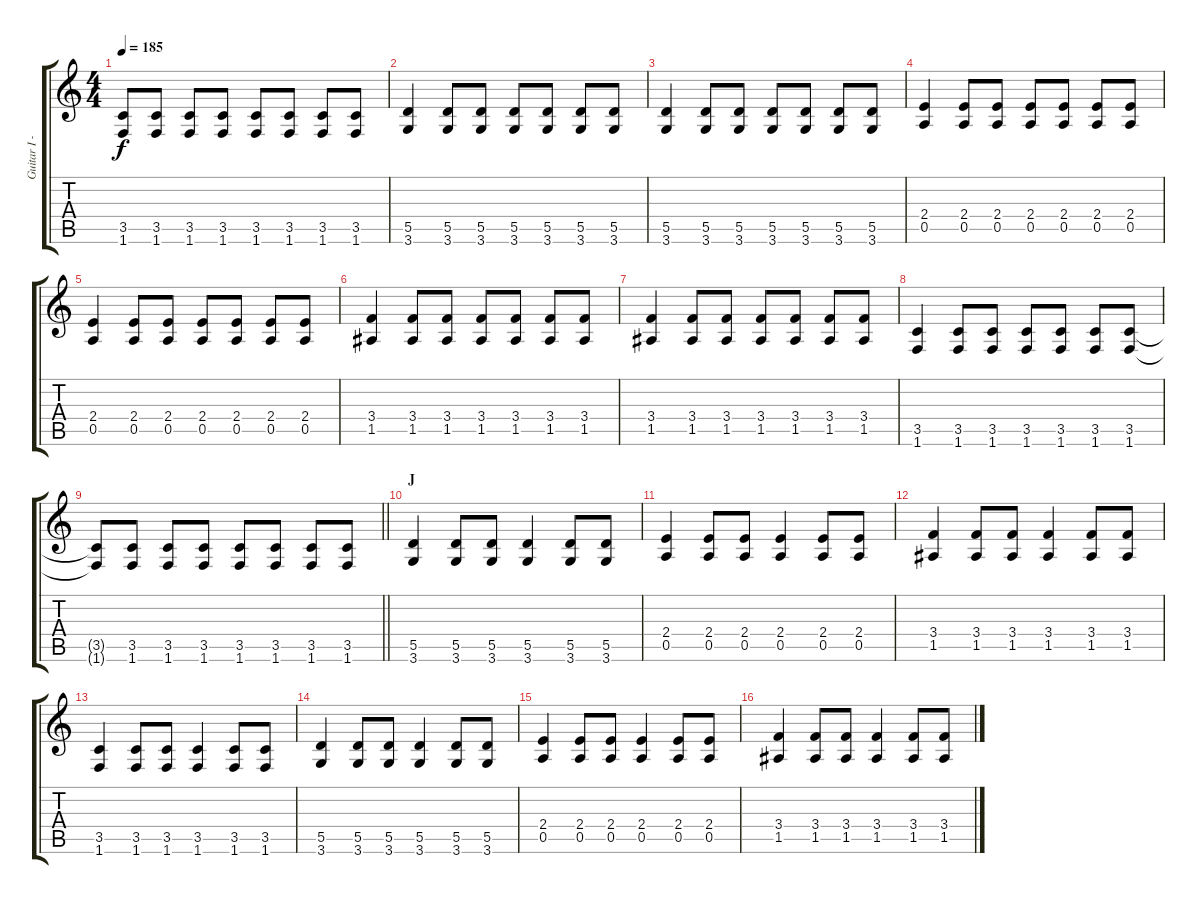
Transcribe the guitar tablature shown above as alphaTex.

\track ("Guitar I - Gotoh" "Guitar I -") {instrument distortionguitar}
\staff {score tabs}
\tuning (E4 B3 G3 D3 A2 E2) {hide}
\ts (4 4)
\tempo 185
\clef g2
\ks c
(3.5{t} 1.6{t}).8{dy f} (3.5 1.6).8 (3.5 1.6).8 (3.5 1.6).8 (3.5 1.6).8 (3.5 1.6).8 (3.5 1.6).8 (3.5 1.6).8 |
(5.5 3.6).4 (5.5 3.6).8 (5.5 3.6).8 (5.5 3.6).8 (5.5 3.6).8 (5.5 3.6).8 (5.5 3.6).8 |
(5.5 3.6).4 (5.5 3.6).8 (5.5 3.6).8 (5.5 3.6).8 (5.5 3.6).8 (5.5 3.6).8 (5.5 3.6).8 |
(2.4 0.5).4 (2.4 0.5).8 (2.4 0.5).8 (2.4 0.5).8 (2.4 0.5).8 (2.4 0.5).8 (2.4 0.5).8 |
(2.4 0.5).4 (2.4 0.5).8 (2.4 0.5).8 (2.4 0.5).8 (2.4 0.5).8 (2.4 0.5).8 (2.4 0.5).8 |
(3.4 1.5).4 (3.4 1.5).8 (3.4 1.5).8 (3.4 1.5).8 (3.4 1.5).8 (3.4 1.5).8 (3.4 1.5).8 |
(3.4 1.5).4 (3.4 1.5).8 (3.4 1.5).8 (3.4 1.5).8 (3.4 1.5).8 (3.4 1.5).8 (3.4 1.5).8 |
(3.5 1.6).4 (3.5 1.6).8 (3.5 1.6).8 (3.5 1.6).8 (3.5 1.6).8 (3.5 1.6).8 (3.5 1.6).8 |
\barLineRight lightlight
(3.5{t} 1.6{t}).8 (3.5 1.6).8 (3.5 1.6).8 (3.5 1.6).8 (3.5 1.6).8 (3.5 1.6).8 (3.5 1.6).8 (3.5 1.6).8 |
\section ("" "J")
(5.5 3.6).4 (5.5 3.6).8 (5.5 3.6).8 (5.5 3.6).4 (5.5 3.6).8 (5.5 3.6).8 |
(2.4 0.5).4 (2.4 0.5).8 (2.4 0.5).8 (2.4 0.5).4 (2.4 0.5).8 (2.4 0.5).8 |
(3.4 1.5).4 (3.4 1.5).8 (3.4 1.5).8 (3.4 1.5).4 (3.4 1.5).8 (3.4 1.5).8 |
(3.5 1.6).4 (3.5 1.6).8 (3.5 1.6).8 (3.5 1.6).4 (3.5 1.6).8 (3.5 1.6).8 |
(5.5 3.6).4 (5.5 3.6).8 (5.5 3.6).8 (5.5 3.6).4 (5.5 3.6).8 (5.5 3.6).8 |
(2.4 0.5).4 (2.4 0.5).8 (2.4 0.5).8 (2.4 0.5).4 (2.4 0.5).8 (2.4 0.5).8 |
(3.4 1.5).4 (3.4 1.5).8 (3.4 1.5).8 (3.4 1.5).4 (3.4 1.5).8 (3.4 1.5).8
